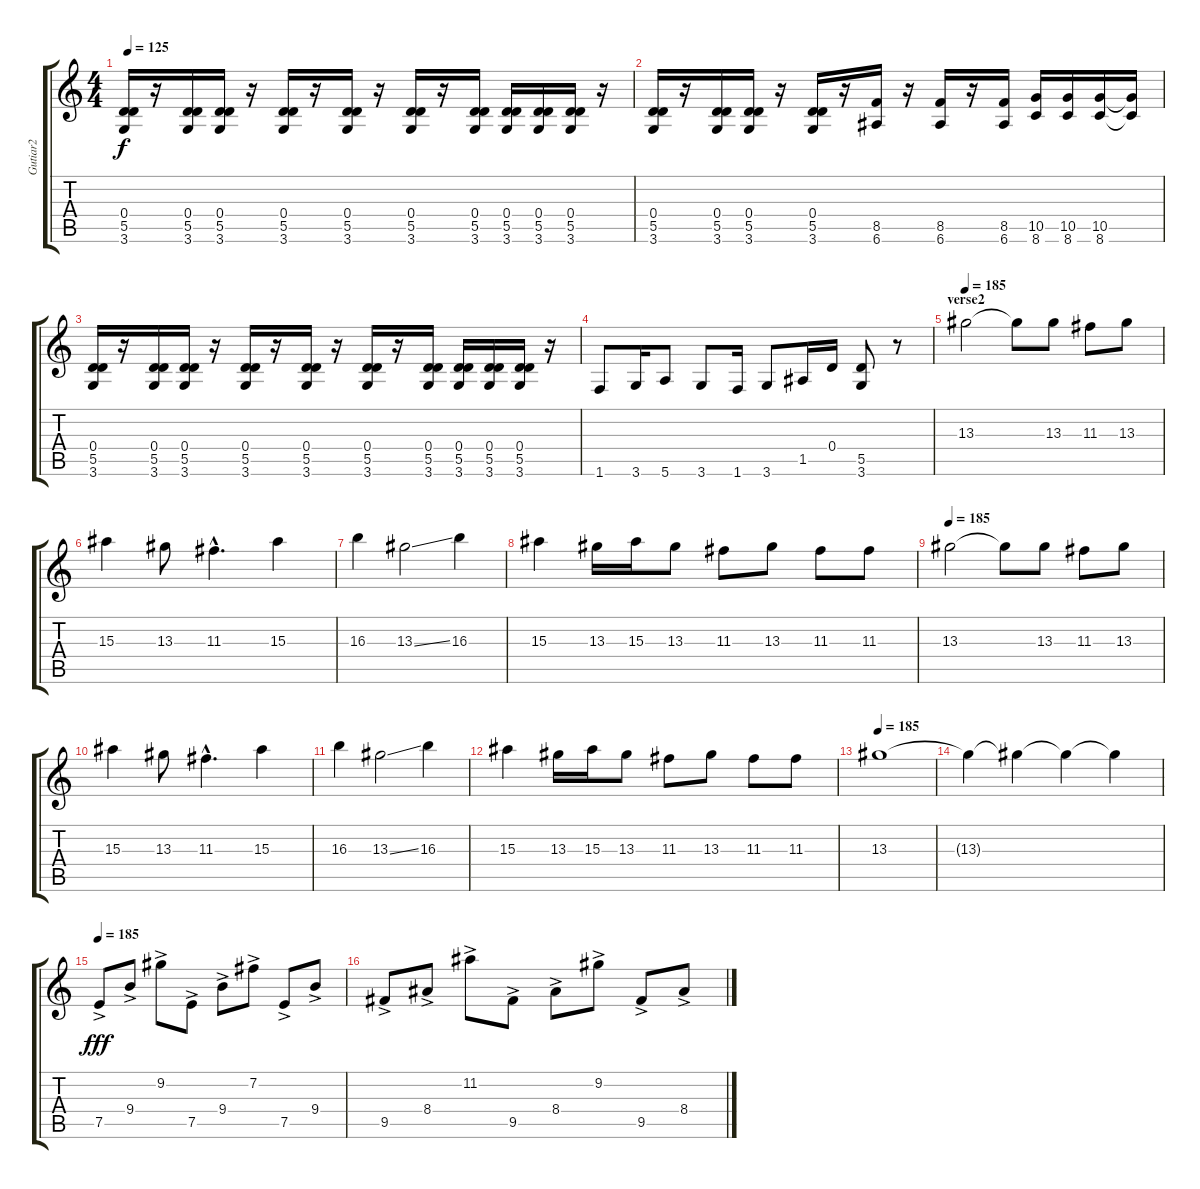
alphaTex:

\track ("Gutiar2" "Gutiar2") {instrument distortionguitar}
\staff {score tabs}
\tuning (E4 B3 G3 D3 A2 E2) {hide}
\ts (4 4)
\tempo 125
\clef g2
\ks c
(0.4 5.5 3.6).16{dy f} r.16 (0.4 5.5 3.6).16 (0.4 5.5 3.6).16 r.16 (0.4 5.5 3.6).16 r.16 (0.4 5.5 3.6).16 r.16 (0.4 5.5 3.6).16 r.16 (0.4 5.5 3.6).16 (0.4 5.5 3.6).16 (0.4 5.5 3.6).16 (0.4 5.5 3.6).16 r.16 |
(0.4 5.5 3.6).16 r.16 (0.4 5.5 3.6).16 (0.4 5.5 3.6).16 r.16 (0.4 5.5 3.6).16 r.16 (8.5 6.6).16 r.16 (8.5 6.6).16 r.16 (8.5 6.6).16 (10.5 8.6).16 (10.5 8.6).16 (10.5 8.6).16 (10.5{t} 8.6{t}).16 |
(0.4 5.5 3.6).16 r.16 (0.4 5.5 3.6).16 (0.4 5.5 3.6).16 r.16 (0.4 5.5 3.6).16 r.16 (0.4 5.5 3.6).16 r.16 (0.4 5.5 3.6).16 r.16 (0.4 5.5 3.6).16 (0.4 5.5 3.6).16 (0.4 5.5 3.6).16 (0.4 5.5 3.6).16 r.16 |
1.6.8 3.6.16 5.6.8 3.6.8 1.6.16 3.6.8 1.5.16 0.4.16 (5.5 3.6).8 r.8 |
\section ("" "verse2")
\tempo 185
13.3.2{volume 16 instrument distortionguitar} 13.3{t}.8 13.3.8 11.3.8 13.3.8 |
15.3.4 13.3.8 11.3{hac}.4{d} 15.3.4 |
16.3.4 13.3{ss}.2 16.3.4 |
15.3.4 13.3.16 15.3.16 13.3.8 11.3.8 13.3.8 11.3.8 11.3.8 |
\tempo 185
13.3.2 13.3{t}.8 13.3.8 11.3.8 13.3.8 |
15.3.4 13.3.8 11.3{hac}.4{d} 15.3.4 |
16.3.4 13.3{ss}.2 16.3.4 |
15.3.4 13.3.16 15.3.16 13.3.8 11.3.8 13.3.8 11.3.8 11.3.8 |
\tempo 185
13.3.1 |
13.3{t}.4 13.3{t}.4 13.3{t}.4 13.3{t}.4 |
\tempo 185
7.5{ac}.8{dy fff instrument distortionguitar} 9.4{ac}.8 9.2{ac}.8 7.5{ac}.8 9.4{ac}.8 7.2{ac}.8 7.5{ac}.8 9.4{ac}.8 |
9.5{ac}.8 8.4{ac}.8 11.2{ac}.8 9.5{ac}.8 8.4{ac}.8 9.2{ac}.8 9.5{ac}.8 8.4{ac}.8
